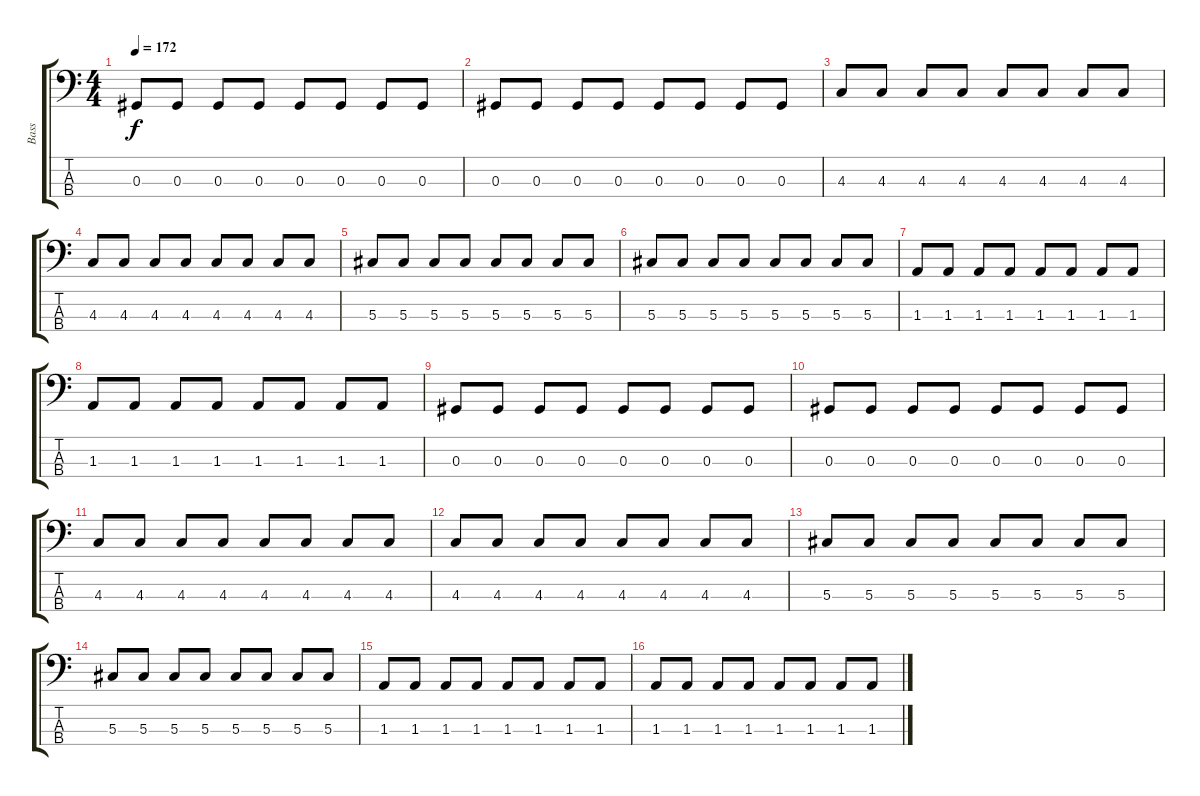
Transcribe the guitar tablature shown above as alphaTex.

\track ("Bass" "Bass") {instrument electricbasspick}
\staff {score tabs}
\tuning (Gb2 Db2 Ab1 Db1) {hide}
\ts (4 4)
\tempo 172
\clef f4
\ks c
0.3.8{dy f} 0.3.8 0.3.8 0.3.8 0.3.8 0.3.8 0.3.8 0.3.8 |
0.3.8 0.3.8 0.3.8 0.3.8 0.3.8 0.3.8 0.3.8 0.3.8 |
4.3.8 4.3.8 4.3.8 4.3.8 4.3.8 4.3.8 4.3.8 4.3.8 |
4.3.8 4.3.8 4.3.8 4.3.8 4.3.8 4.3.8 4.3.8 4.3.8 |
5.3.8 5.3.8 5.3.8 5.3.8 5.3.8 5.3.8 5.3.8 5.3.8 |
5.3.8 5.3.8 5.3.8 5.3.8 5.3.8 5.3.8 5.3.8 5.3.8 |
1.3.8 1.3.8 1.3.8 1.3.8 1.3.8 1.3.8 1.3.8 1.3.8 |
1.3.8 1.3.8 1.3.8 1.3.8 1.3.8 1.3.8 1.3.8 1.3.8 |
0.3.8 0.3.8 0.3.8 0.3.8 0.3.8 0.3.8 0.3.8 0.3.8 |
0.3.8 0.3.8 0.3.8 0.3.8 0.3.8 0.3.8 0.3.8 0.3.8 |
4.3.8 4.3.8 4.3.8 4.3.8 4.3.8 4.3.8 4.3.8 4.3.8 |
4.3.8 4.3.8 4.3.8 4.3.8 4.3.8 4.3.8 4.3.8 4.3.8 |
5.3.8 5.3.8 5.3.8 5.3.8 5.3.8 5.3.8 5.3.8 5.3.8 |
5.3.8 5.3.8 5.3.8 5.3.8 5.3.8 5.3.8 5.3.8 5.3.8 |
1.3.8 1.3.8 1.3.8 1.3.8 1.3.8 1.3.8 1.3.8 1.3.8 |
1.3.8 1.3.8 1.3.8 1.3.8 1.3.8 1.3.8 1.3.8 1.3.8
